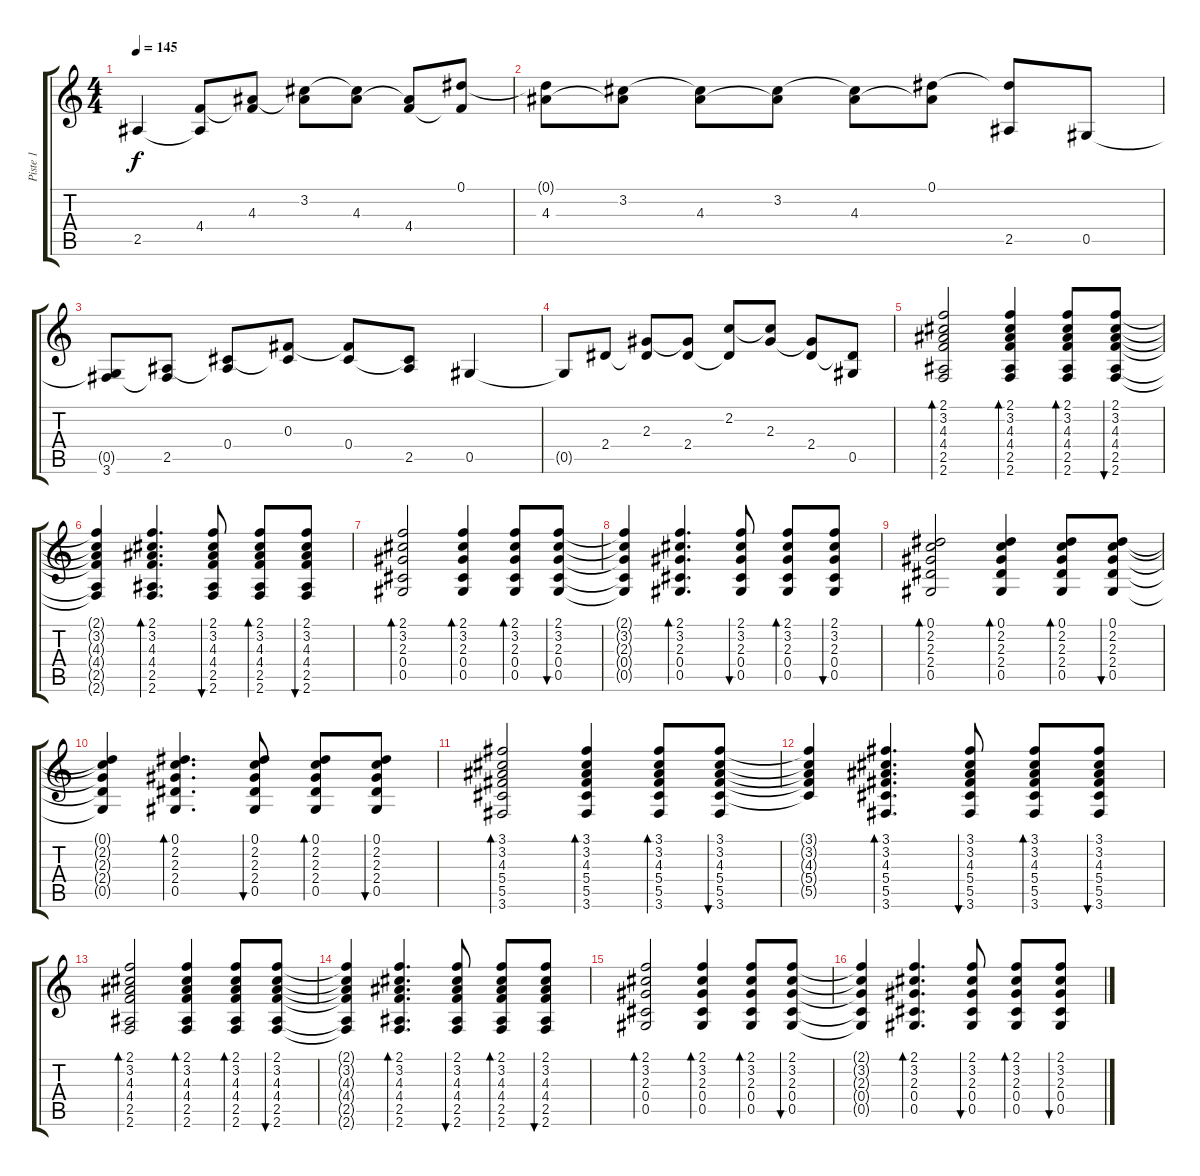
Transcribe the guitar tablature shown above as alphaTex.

\track ("Piste 1" "Piste 1") {instrument acousticguitarsteel}
\staff {score tabs}
\tuning (Eb4 Bb3 Gb3 Db3 Ab2 Eb2) {hide}
\ts (4 4)
\tempo 145
\clef g2
\ks c
2.5.4{dy f} (4.4 2.5{t}).8 (4.3 4.4{t}).8 (3.2 4.3{t}).8 (3.2{t} 4.3).8 (4.3{t} 4.4).8 (0.1 4.4{t}).8 |
(0.1{t} 4.3).8 (3.2 4.3{t}).8 (3.2{t} 4.3).8 (3.2 4.3{t}).8 (3.2{t} 4.3).8 (0.1 4.3{t}).8 (0.1{t} 2.5).8 0.5.8 |
(0.5{t} 3.6).8 (2.5 3.6{t}).8 (0.4 2.5{t}).8 (0.3 0.4{t}).8 (0.3{t} 0.4).8 (0.4{t} 2.5).8 0.5.4 |
0.5{t}.8 2.4.8 (2.3 2.4{t}).8 (2.3{t} 2.4).8 (2.2 2.4{t}).8 (2.2{t} 2.3).8 (2.3{t} 2.4).8 (2.4{t} 0.5).8 |
(2.1 3.2 4.3 4.4 2.5 2.6).2{bd 120 volume 7} (2.1 3.2 4.3 4.4 2.5 2.6).4{bd 120} (2.1 3.2 4.3 4.4 2.5 2.6).8{bd 120} (2.1 3.2 4.3 4.4 2.5 2.6).8{bu 120} |
(2.1{t} 3.2{t} 4.3{t} 4.4{t} 2.5{t} 2.6{t}).4 (2.1 3.2 4.3 4.4 2.5 2.6).4{d bd 120} (2.1 3.2 4.3 4.4 2.5 2.6).8{bu 120} (2.1 3.2 4.3 4.4 2.5 2.6).8{bd 120} (2.1 3.2 4.3 4.4 2.5 2.6).8{bu 120} |
(2.1 3.2 2.3 0.4 0.5).2{bd 120} (2.1 3.2 2.3 0.4 0.5).4{bd 120} (2.1 3.2 2.3 0.4 0.5).8{bd 120} (2.1 3.2 2.3 0.4 0.5).8{bu 120} |
(2.1{t} 3.2{t} 2.3{t} 0.4{t} 0.5{t}).4 (2.1 3.2 2.3 0.4 0.5).4{d bd 120} (2.1 3.2 2.3 0.4 0.5).8{bu 120} (2.1 3.2 2.3 0.4 0.5).8{bd 120} (2.1 3.2 2.3 0.4 0.5).8{bu 120} |
(0.1 2.2 2.3 2.4 0.5).2{bd 120} (0.1 2.2 2.3 2.4 0.5).4{bd 120} (0.1 2.2 2.3 2.4 0.5).8{bd 120} (0.1 2.2 2.3 2.4 0.5).8{bu 120} |
(0.1{t} 2.2{t} 2.3{t} 2.4{t} 0.5{t}).4 (0.1 2.2 2.3 2.4 0.5).4{d bd 120} (0.1 2.2 2.3 2.4 0.5).8{bu 120} (0.1 2.2 2.3 2.4 0.5).8{bd 120} (0.1 2.2 2.3 2.4 0.5).8{bu 120} |
(3.1 3.2 4.3 5.4 5.5 3.6).2{bd 120} (3.1 3.2 4.3 5.4 5.5 3.6).4{bd 120} (3.1 3.2 4.3 5.4 5.5 3.6).8{bd 120} (3.1 3.2 4.3 5.4 5.5 3.6).8{bu 120} |
(3.1{t} 3.2{t} 4.3{t} 5.4{t} 5.5{t}).4 (3.1 3.2 4.3 5.4 5.5 3.6).4{d bd 120} (3.1 3.2 4.3 5.4 5.5 3.6).8{bu 120} (3.1 3.2 4.3 5.4 5.5 3.6).8{bd 120} (3.1 3.2 4.3 5.4 5.5 3.6).8{bu 120} |
(2.1 3.2 4.3 4.4 2.5 2.6).2{bd 120 volume 7} (2.1 3.2 4.3 4.4 2.5 2.6).4{bd 120} (2.1 3.2 4.3 4.4 2.5 2.6).8{bd 120} (2.1 3.2 4.3 4.4 2.5 2.6).8{bu 120} |
(2.1{t} 3.2{t} 4.3{t} 4.4{t} 2.5{t} 2.6{t}).4 (2.1 3.2 4.3 4.4 2.5 2.6).4{d bd 120} (2.1 3.2 4.3 4.4 2.5 2.6).8{bu 120} (2.1 3.2 4.3 4.4 2.5 2.6).8{bd 120} (2.1 3.2 4.3 4.4 2.5 2.6).8{bu 120} |
(2.1 3.2 2.3 0.4 0.5).2{bd 120} (2.1 3.2 2.3 0.4 0.5).4{bd 120} (2.1 3.2 2.3 0.4 0.5).8{bd 120} (2.1 3.2 2.3 0.4 0.5).8{bu 120} |
(2.1{t} 3.2{t} 2.3{t} 0.4{t} 0.5{t}).4 (2.1 3.2 2.3 0.4 0.5).4{d bd 120} (2.1 3.2 2.3 0.4 0.5).8{bu 120} (2.1 3.2 2.3 0.4 0.5).8{bd 120} (2.1 3.2 2.3 0.4 0.5).8{bu 120}
